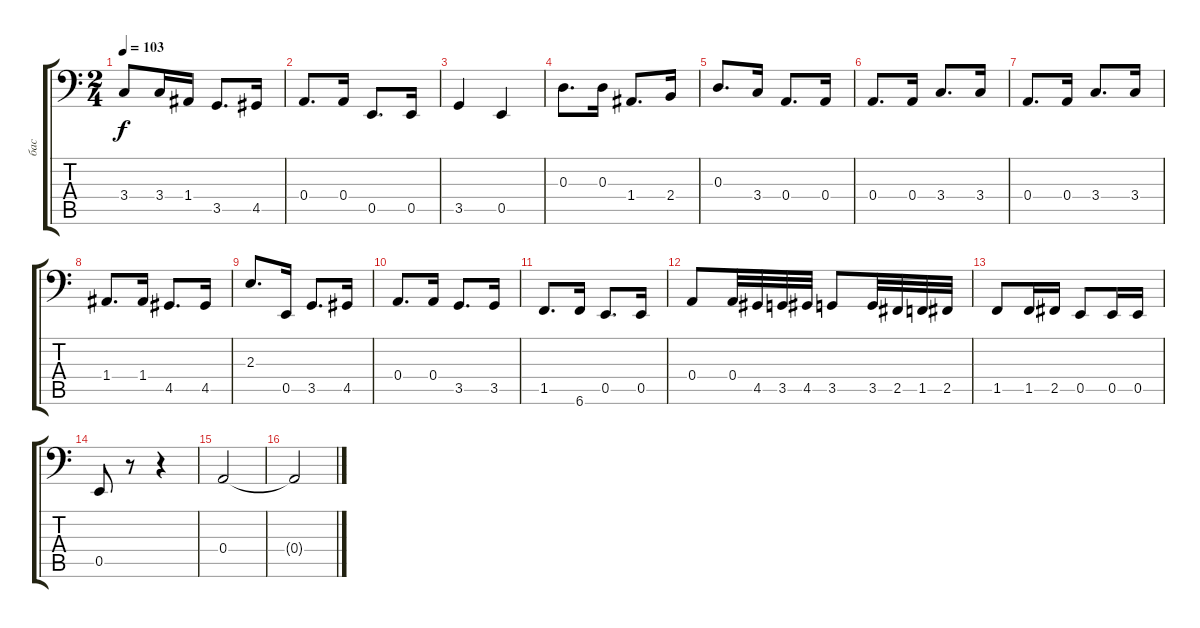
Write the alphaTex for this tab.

\track ("бас" "бас") {instrument electricbasspick}
\staff {score tabs}
\tuning (C3 G2 D2 A1 E1 B0) {hide}
\ts (2 4)
\tempo 103
\clef f4
\ks aminor
3.4.8{dy f} 3.4.16 1.4.16 3.5.8{d} 4.5.16 |
0.4.8{d} 0.4.16 0.5.8{d} 0.5.16 |
3.5.4 0.5.4 |
0.3.8{d} 0.3.16 1.4.8{d} 2.4.16 |
0.3.8{d} 3.4.16 0.4.8{d} 0.4.16 |
0.4.8{d} 0.4.16 3.4.8{d} 3.4.16 |
0.4.8{d} 0.4.16 3.4.8{d} 3.4.16 |
1.4.8{d} 1.4.16 4.5.8{d} 4.5.16 |
2.3.8{d} 0.5.16 3.5.8{d} 4.5.16 |
0.4.8{d} 0.4.16 3.5.8{d} 3.5.16 |
1.5.8{d} 6.6.16 0.5.8{d} 0.5.16 |
0.4.8 0.4.32 4.5.32 3.5.32 4.5.32 3.5.8 3.5.32 2.5.32 1.5.32 2.5.32 |
1.5.8 1.5.16 2.5.16 0.5.8 0.5.16 0.5.16 |
0.5.8 r.8 r.4 |
0.4.2 |
0.4{t}.2
